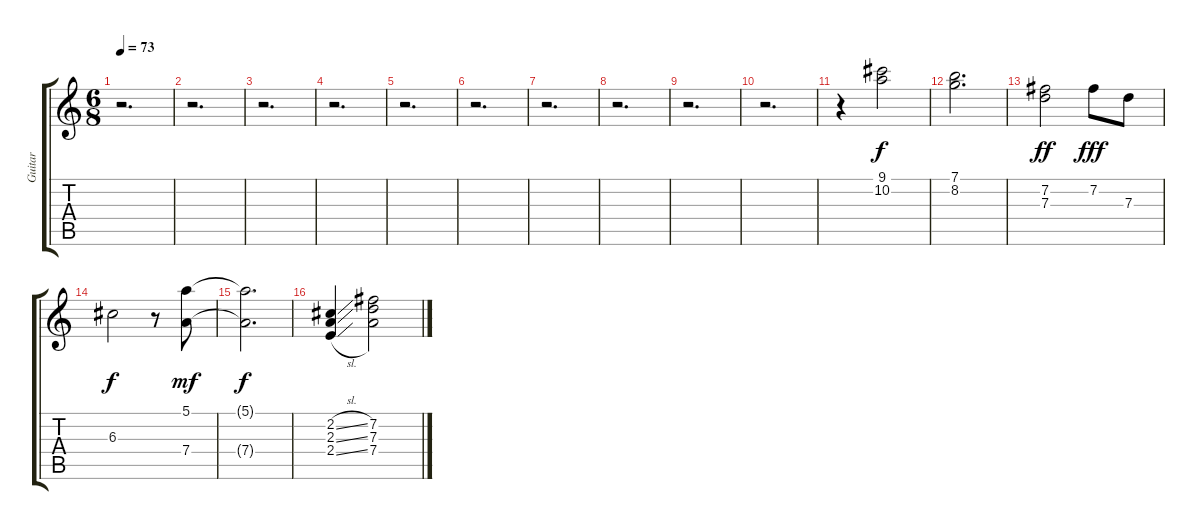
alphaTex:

\track ("Guitar" "Guitar") {instrument overdrivenguitar}
\staff {score tabs}
\tuning (E4 B3 G3 D3 A2 E2) {hide}
\ts (6 8)
\tempo 73
\clef g2
\ks c
r.2{d dy f} |
r.2{d} |
r.2{d} |
r.2{d} |
r.2{d} |
r.2{d} |
r.2{d} |
r.2{d} |
r.2{d} |
r.2{d} |
r.4 (9.1 10.2).2 |
(7.1 8.2).2{d} |
(7.2 7.3).2{dy ff} 7.2.8{dy fff} 7.3.8 |
6.3.2{dy f} r.8 (5.1 7.4).8{dy mf} |
(5.1{t} 7.4{t}).2{d dy f} |
(2.2{sl} 2.3{sl} 2.4{sl}).4 (7.2 7.3 7.4).2
